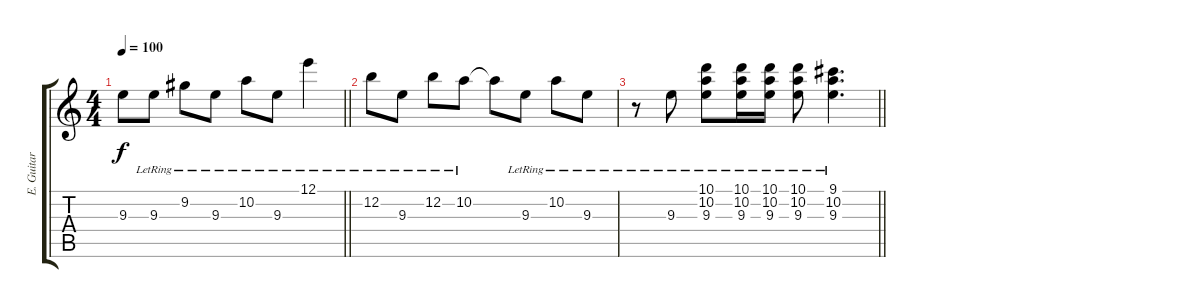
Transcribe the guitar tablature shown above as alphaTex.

\track ("E. Guitar II (Hiroto)" "E. Guitar ") {instrument electricguitarclean}
\staff {score tabs}
\tuning (E4 B3 G3 D3 A2 E2) {hide}
\ts (4 4)
\tempo 100
\clef g2
\barLineRight lightlight
\ks c
9.3{t}.8{dy f} 9.3{lr}.8 9.2{lr}.8 9.3{lr}.8 10.2{lr}.8 9.3{lr}.8 12.1{lr}.4 |
12.2{lr}.8 9.3{lr}.8 12.2{lr}.8 10.2{lr}.8 10.2{t}.8 9.3{lr}.8 10.2{lr}.8 9.3{lr}.8 |
\barLineRight lightlight
r.8 9.3{lr}.8 (10.1{lr} 10.2{lr} 9.3{lr}).8 (10.1{lr} 10.2{lr} 9.3{lr}).16 (10.1{lr} 10.2{lr} 9.3{lr}).16 (10.1{lr} 10.2{lr} 9.3{lr}).8 (9.1{lr} 10.2{lr} 9.3{lr}).4{d}
